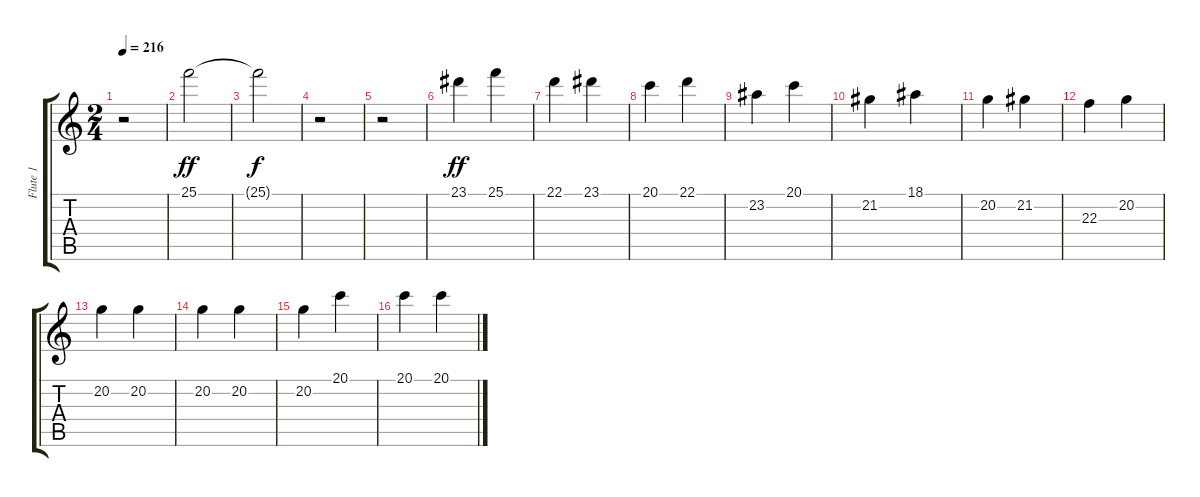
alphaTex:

\track ("Flute 1" "Flute 1") {instrument flute}
\staff {score tabs}
\tuning (E4 B3 G3 D3 A2 E2) {hide}
\ts (2 4)
\tempo 216
\clef g2
\ks c
r.2{dy f} |
25.1.2{dy ff} |
25.1{t}.2{dy f} |
r.2 |
r.2 |
23.1.4{dy ff} 25.1.4 |
22.1.4 23.1.4 |
20.1.4 22.1.4 |
23.2.4 20.1.4 |
21.2.4 18.1.4 |
20.2.4 21.2.4 |
22.3.4 20.2.4 |
20.2.4 20.2.4 |
20.2.4 20.2.4 |
20.2.4 20.1.4 |
20.1.4 20.1.4
